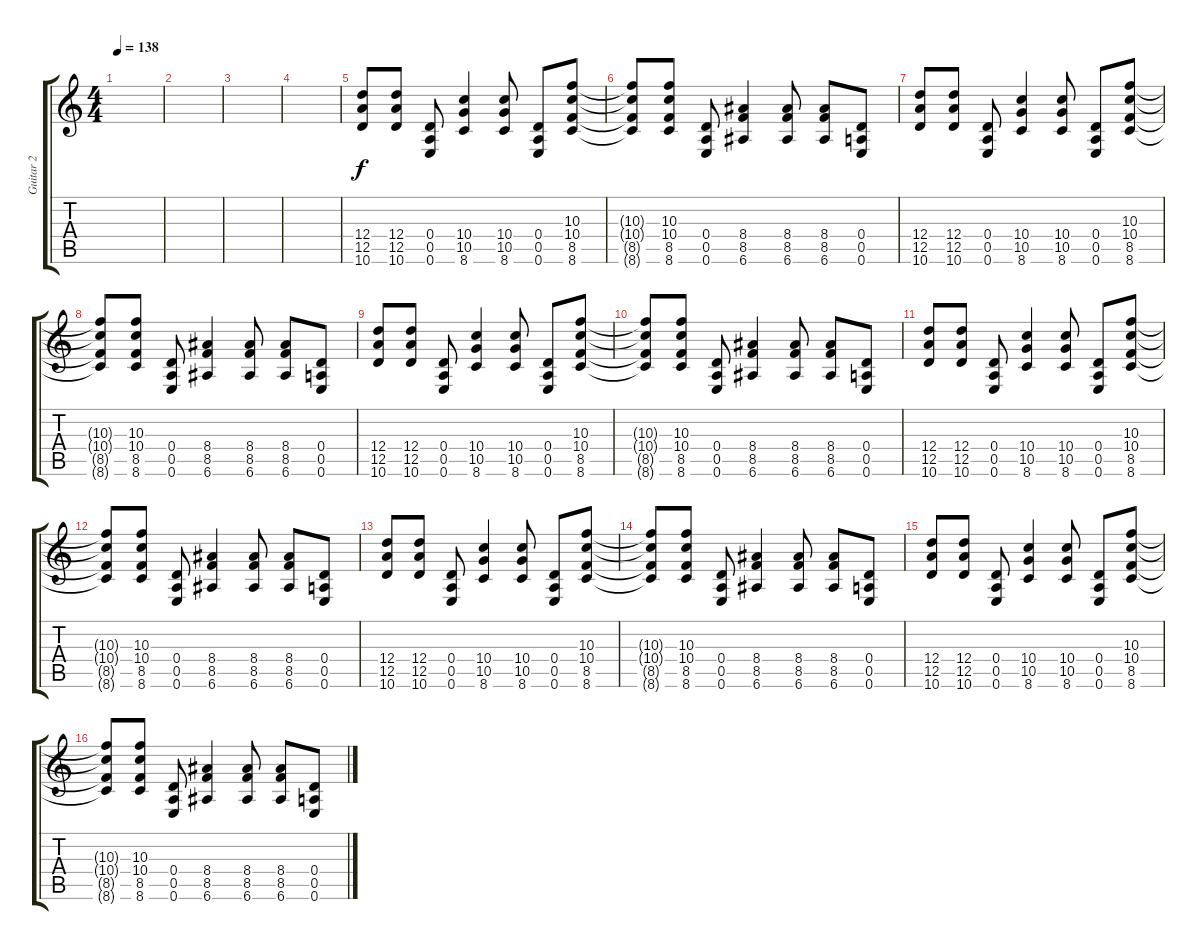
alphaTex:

\track ("Guitar 2" "Guitar 2") {instrument overdrivenguitar}
\staff {score tabs}
\tuning (E4 B3 G3 D3 A2 E2) {hide}
\ts (4 4)
\tempo 138
\clef g2
\ks c
|
|
|
|
(12.4 12.5 10.6).8 (12.4 12.5 10.6).8 (0.4 0.5 0.6).8 (10.4 10.5 8.6).4 (10.4 10.5 8.6).8 (0.4 0.5 0.6).8 (10.3 10.4 8.5 8.6).8 |
(10.3{t} 10.4{t} 8.5{t} 8.6{t}).8 (10.3 10.4 8.5 8.6).8 (0.4 0.5 0.6).8 (8.4 8.5 6.6).4 (8.4 8.5 6.6).8 (8.4 8.5 6.6).8 (0.4 0.5 0.6).8 |
(12.4 12.5 10.6).8 (12.4 12.5 10.6).8 (0.4 0.5 0.6).8 (10.4 10.5 8.6).4 (10.4 10.5 8.6).8 (0.4 0.5 0.6).8 (10.3 10.4 8.5 8.6).8 |
(10.3{t} 10.4{t} 8.5{t} 8.6{t}).8 (10.3 10.4 8.5 8.6).8 (0.4 0.5 0.6).8 (8.4 8.5 6.6).4 (8.4 8.5 6.6).8 (8.4 8.5 6.6).8 (0.4 0.5 0.6).8 |
(12.4 12.5 10.6).8 (12.4 12.5 10.6).8 (0.4 0.5 0.6).8 (10.4 10.5 8.6).4 (10.4 10.5 8.6).8 (0.4 0.5 0.6).8 (10.3 10.4 8.5 8.6).8 |
(10.3{t} 10.4{t} 8.5{t} 8.6{t}).8 (10.3 10.4 8.5 8.6).8 (0.4 0.5 0.6).8 (8.4 8.5 6.6).4 (8.4 8.5 6.6).8 (8.4 8.5 6.6).8 (0.4 0.5 0.6).8 |
(12.4 12.5 10.6).8 (12.4 12.5 10.6).8 (0.4 0.5 0.6).8 (10.4 10.5 8.6).4 (10.4 10.5 8.6).8 (0.4 0.5 0.6).8 (10.3 10.4 8.5 8.6).8 |
(10.3{t} 10.4{t} 8.5{t} 8.6{t}).8 (10.3 10.4 8.5 8.6).8 (0.4 0.5 0.6).8 (8.4 8.5 6.6).4 (8.4 8.5 6.6).8 (8.4 8.5 6.6).8 (0.4 0.5 0.6).8 |
(12.4 12.5 10.6).8 (12.4 12.5 10.6).8 (0.4 0.5 0.6).8 (10.4 10.5 8.6).4 (10.4 10.5 8.6).8 (0.4 0.5 0.6).8 (10.3 10.4 8.5 8.6).8 |
(10.3{t} 10.4{t} 8.5{t} 8.6{t}).8 (10.3 10.4 8.5 8.6).8 (0.4 0.5 0.6).8 (8.4 8.5 6.6).4 (8.4 8.5 6.6).8 (8.4 8.5 6.6).8 (0.4 0.5 0.6).8 |
(12.4 12.5 10.6).8 (12.4 12.5 10.6).8 (0.4 0.5 0.6).8 (10.4 10.5 8.6).4 (10.4 10.5 8.6).8 (0.4 0.5 0.6).8 (10.3 10.4 8.5 8.6).8 |
(10.3{t} 10.4{t} 8.5{t} 8.6{t}).8 (10.3 10.4 8.5 8.6).8 (0.4 0.5 0.6).8 (8.4 8.5 6.6).4 (8.4 8.5 6.6).8 (8.4 8.5 6.6).8 (0.4 0.5 0.6).8
